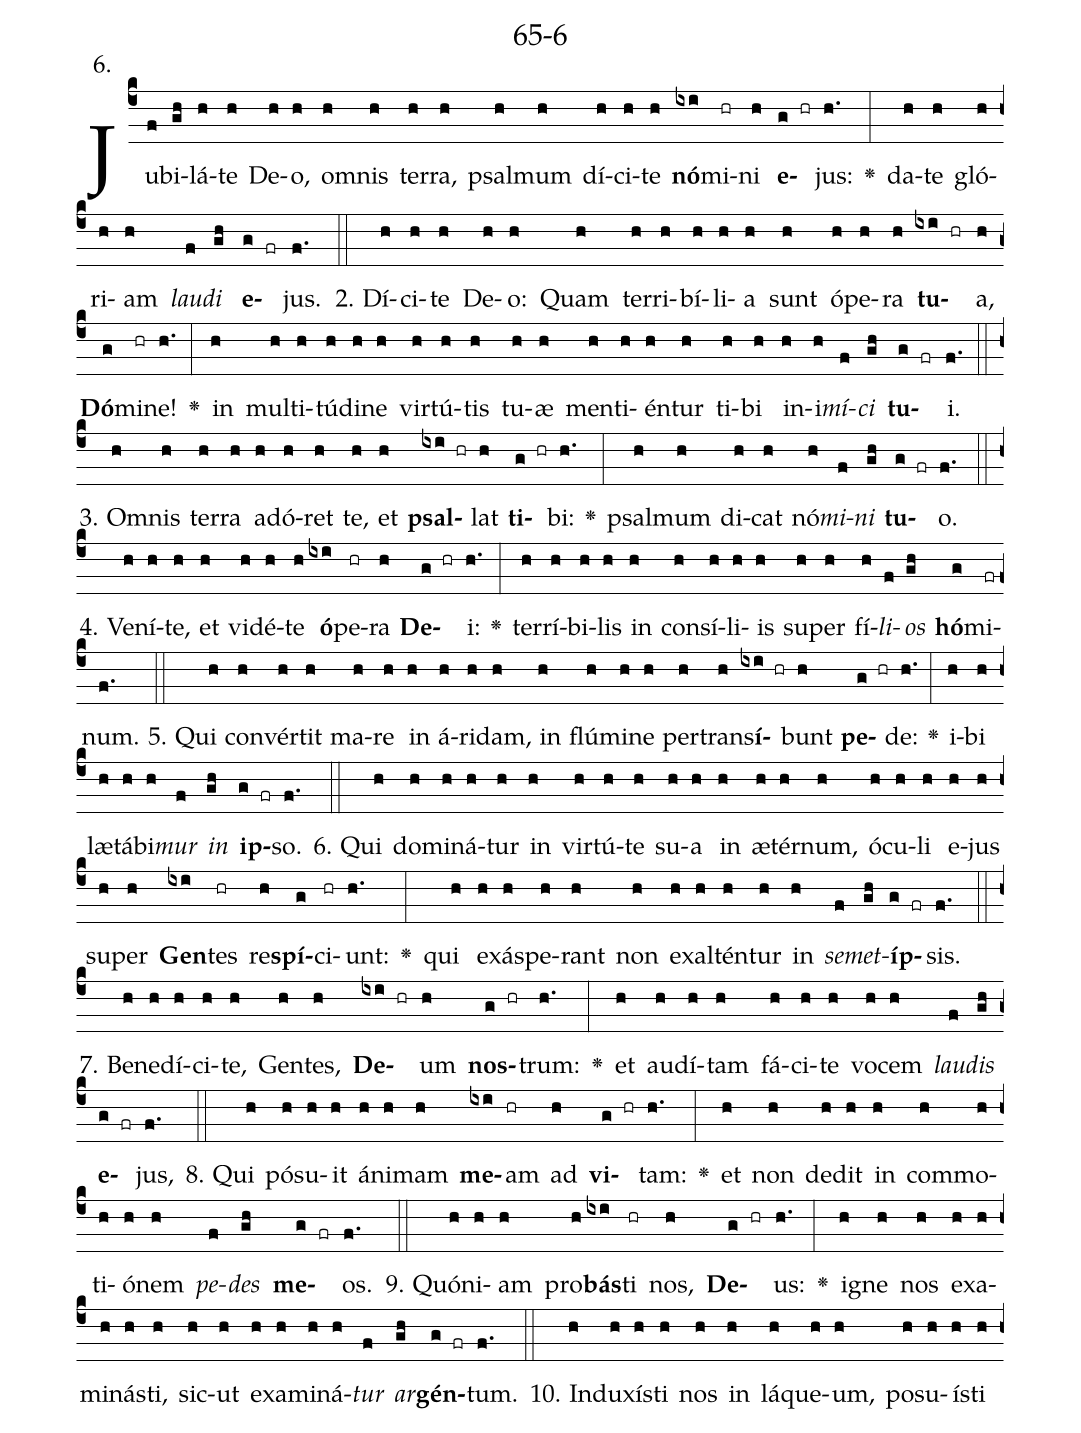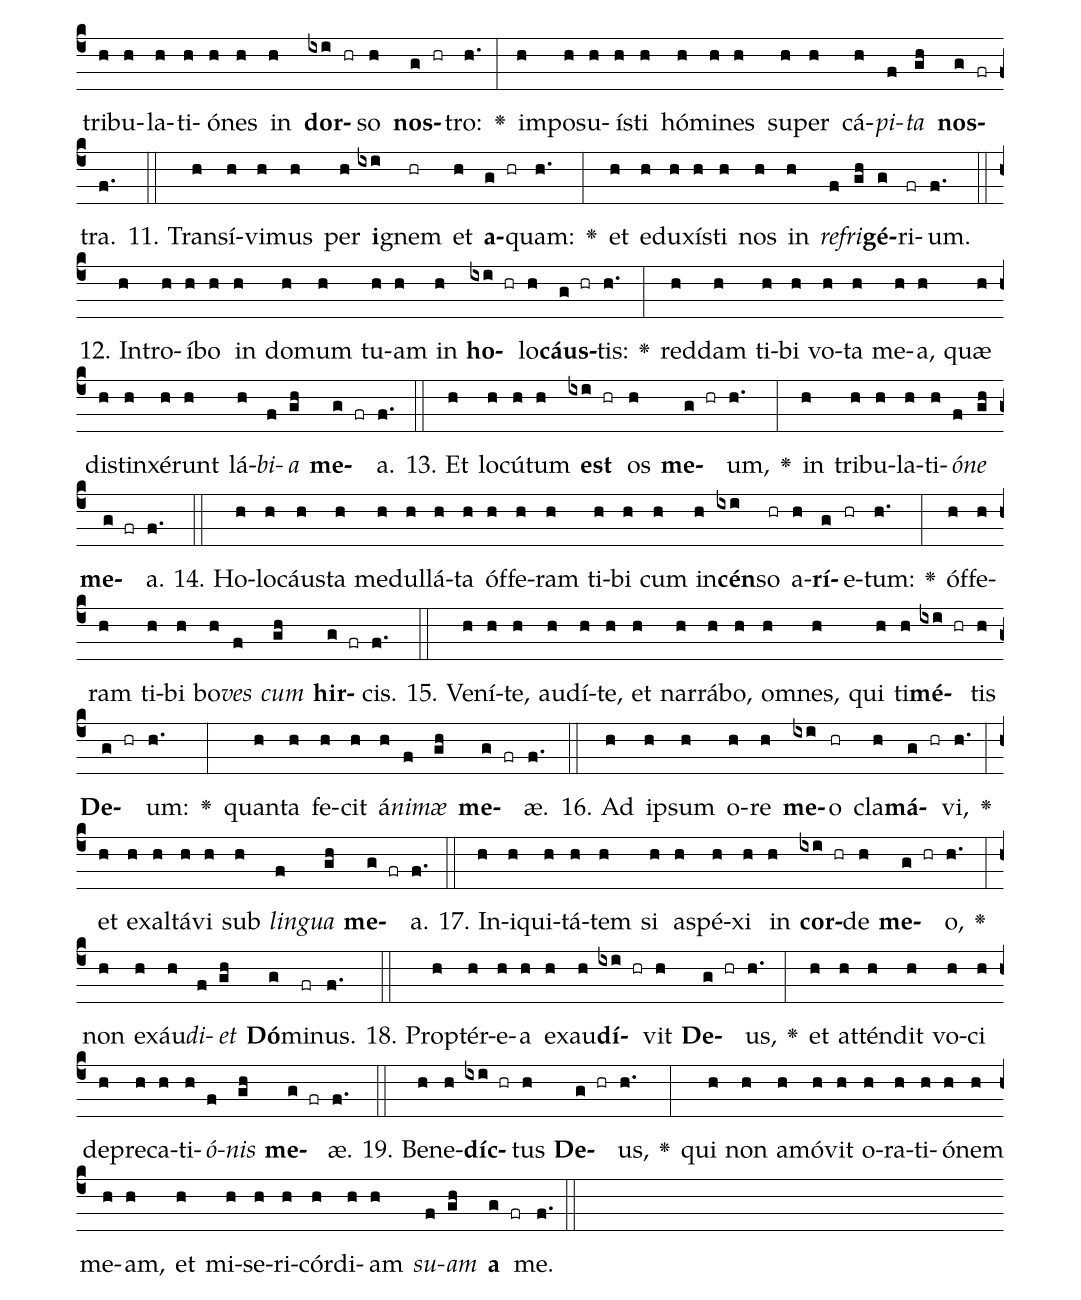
name: 65-6;
annotation: 6.;
%%
(c4)Ju(f)bi(gh)lá(h)te(h) De(h)o,(h) om(h)nis(h) ter(h)ra,(h) psal(h)mum(h) dí(h)ci(h)te(h) <b>nó</b>(ixi)mi(hr)ni(h) <b>e</b>(g hr)jus:(h.) <v>\greheightstar</v>(:) da(h)te(h) gló(h)ri(h)am(h) <i>lau</i>(f)<i>di</i>(gh) <b>e</b>(g fr)jus.(f.) (::)
2. Dí(h)ci(h)te(h) De(h)o:(h) Quam(h) ter(h)ri(h)bí(h)li(h)a(h) sunt(h) ó(h)pe(h)ra(h) <b>tu</b>(ixi hr)a,(h) <b>Dó</b>(g)mi(hr)ne!(h.) <v>\greheightstar</v>(:) in(h) mul(h)ti(h)tú(h)di(h)ne(h) vir(h)tú(h)tis(h) tu(h)æ(h) men(h)ti(h)én(h)tur(h) ti(h)bi(h) in(h)i(h)<i>mí</i>(f)<i>ci</i>(gh) <b>tu</b>(g fr)i.(f.) (::)
3. Om(h)nis(h) ter(h)ra(h) ad(h)ó(h)ret(h) te,(h) et(h) <b>psal</b>(ixi hr)lat(h) <b>ti</b>(g hr)bi:(h.) <v>\greheightstar</v>(:) psal(h)mum(h) di(h)cat(h) nó(h)<i>mi</i>(f)<i>ni</i>(gh) <b>tu</b>(g fr)o.(f.) (::)
4. Ve(h)ní(h)te,(h) et(h) vi(h)dé(h)te(h) <b>ó</b>(ixi)pe(hr)ra(h) <b>De</b>(g hr)i:(h.) <v>\greheightstar</v>(:) ter(h)rí(h)bi(h)lis(h) in(h) con(h)sí(h)li(h)is(h) su(h)per(h) fí(h)<i>li</i>(f)<i>os</i>(gh) <b>hó</b>(g)mi(fr)num.(f.) (::)
5. Qui(h) con(h)vér(h)tit(h) ma(h)re(h) in(h) á(h)ri(h)dam,(h) in(h) flú(h)mi(h)ne(h) per(h)trans(h)<b>í</b>(ixi hr)bunt(h) <b>pe</b>(g hr)de:(h.) <v>\greheightstar</v>(:) i(h)bi(h) læ(h)tá(h)bi(h)<i>mur</i>(f) <i>in</i>(gh) <b>ip</b>(g fr)so.(f.) (::)
6. Qui(h) do(h)mi(h)ná(h)tur(h) in(h) vir(h)tú(h)te(h) su(h)a(h) in(h) æ(h)tér(h)num,(h) ó(h)cu(h)li(h) e(h)jus(h) su(h)per(h) <b>Gen</b>(ixi)tes(hr) re(h)<b>spí</b>(g)ci(hr)unt:(h.) <v>\greheightstar</v>(:) qui(h) ex(h)ás(h)pe(h)rant(h) non(h) ex(h)al(h)tén(h)tur(h) in(h) <i>se</i>(f)<i>met</i>(gh)<b>íp</b>(g fr)sis.(f.) (::)
7. Be(h)ne(h)dí(h)ci(h)te,(h) Gen(h)tes,(h) <b>De</b>(ixi hr)um(h) <b>nos</b>(g hr)trum:(h.) <v>\greheightstar</v>(:) et(h) au(h)dí(h)tam(h) fá(h)ci(h)te(h) vo(h)cem(h) <i>lau</i>(f)<i>dis</i>(gh) <b>e</b>(g fr)jus,(f.) (::)
8. Qui(h) pó(h)su(h)it(h) á(h)ni(h)mam(h) <b>me</b>(ixi)am(hr) ad(h) <b>vi</b>(g hr)tam:(h.) <v>\greheightstar</v>(:) et(h) non(h) de(h)dit(h) in(h) com(h)mo(h)ti(h)ó(h)nem(h) <i>pe</i>(f)<i>des</i>(gh) <b>me</b>(g fr)os.(f.) (::)
9. Quón(h)i(h)am(h) pro(h)<b>bás</b>(ixi)ti(hr) nos,(h) <b>De</b>(g hr)us:(h.) <v>\greheightstar</v>(:) i(h)gne(h) nos(h) ex(h)a(h)mi(h)nás(h)ti,(h) sic(h)ut(h) ex(h)a(h)mi(h)ná(h)<i>tur</i>(f) <i>ar</i>(gh)<b>gén</b>(g fr)tum.(f.) (::)
10. In(h)du(h)xís(h)ti(h) nos(h) in(h) lá(h)que(h)um,(h) po(h)su(h)ís(h)ti(h) tri(h)bu(h)la(h)ti(h)ó(h)nes(h) in(h) <b>dor</b>(ixi hr)so(h) <b>nos</b>(g hr)tro:(h.) <v>\greheightstar</v>(:) im(h)po(h)su(h)ís(h)ti(h) hó(h)mi(h)nes(h) su(h)per(h) cá(h)<i>pi</i>(f)<i>ta</i>(gh) <b>nos</b>(g fr)tra.(f.) (::)
11. Trans(h)í(h)vi(h)mus(h) per(h) <b>i</b>(ixi)gnem(hr) et(h) <b>a</b>(g hr)quam:(h.) <v>\greheightstar</v>(:) et(h) e(h)du(h)xís(h)ti(h) nos(h) in(h) <i>re</i>(f)<i>fri</i>(gh)<b>gé</b>(g)ri(fr)um.(f.) (::)
12. In(h)tro(h)í(h)bo(h) in(h) do(h)mum(h) tu(h)am(h) in(h) <b>ho</b>(ixi hr)lo(h)<b>cáus</b>(g hr)tis:(h.) <v>\greheightstar</v>(:) red(h)dam(h) ti(h)bi(h) vo(h)ta(h) me(h)a,(h) quæ(h) di(h)stin(h)xé(h)runt(h) lá(h)<i>bi</i>(f)<i>a</i>(gh) <b>me</b>(g fr)a.(f.) (::)
13. Et(h) lo(h)cú(h)tum(h) <b>est</b>(ixi hr) os(h) <b>me</b>(g hr)um,(h.) <v>\greheightstar</v>(:) in(h) tri(h)bu(h)la(h)ti(h)<i>ó</i>(f)<i>ne</i>(gh) <b>me</b>(g fr)a.(f.) (::)
14. Ho(h)lo(h)cáus(h)ta(h) me(h)dul(h)lá(h)ta(h) óf(h)fe(h)ram(h) ti(h)bi(h) cum(h) in(h)<b>cén</b>(ixi)so(hr) a(h)<b>rí</b>(g)e(hr)tum:(h.) <v>\greheightstar</v>(:) óf(h)fe(h)ram(h) ti(h)bi(h) bo(h)<i>ves</i>(f) <i>cum</i>(gh) <b>hir</b>(g fr)cis.(f.) (::)
15. Ve(h)ní(h)te,(h) au(h)dí(h)te,(h) et(h) nar(h)rá(h)bo,(h) om(h)nes,(h) qui(h) ti(h)<b>mé</b>(ixi hr)tis(h) <b>De</b>(g hr)um:(h.) <v>\greheightstar</v>(:) quan(h)ta(h) fe(h)cit(h) á(h)<i>ni</i>(f)<i>mæ</i>(gh) <b>me</b>(g fr)æ.(f.) (::)
16. Ad(h) ip(h)sum(h) o(h)re(h) <b>me</b>(ixi)o(hr) cla(h)<b>má</b>(g hr)vi,(h.) <v>\greheightstar</v>(:) et(h) ex(h)al(h)tá(h)vi(h) sub(h) <i>lin</i>(f)<i>gua</i>(gh) <b>me</b>(g fr)a.(f.) (::)
17. In(h)i(h)qui(h)tá(h)tem(h) si(h) a(h)spé(h)xi(h) in(h) <b>cor</b>(ixi hr)de(h) <b>me</b>(g hr)o,(h.) <v>\greheightstar</v>(:) non(h) ex(h)áu(h)<i>di</i>(f)<i>et</i>(gh) <b>Dó</b>(g)mi(fr)nus.(f.) (::)
18. Prop(h)tér(h)e(h)a(h) ex(h)au(h)<b>dí</b>(ixi hr)vit(h) <b>De</b>(g hr)us,(h.) <v>\greheightstar</v>(:) et(h) at(h)tén(h)dit(h) vo(h)ci(h) de(h)pre(h)ca(h)ti(h)<i>ó</i>(f)<i>nis</i>(gh) <b>me</b>(g fr)æ.(f.) (::)
19. Be(h)ne(h)<b>díc</b>(ixi hr)tus(h) <b>De</b>(g hr)us,(h.) <v>\greheightstar</v>(:) qui(h) non(h) a(h)mó(h)vit(h) o(h)ra(h)ti(h)ó(h)nem(h) me(h)am,(h) et(h) mi(h)se(h)ri(h)cór(h)di(h)am(h) <i>su</i>(f)<i>am</i>(gh) <b>a</b>(g fr) me.(f.) (::)
